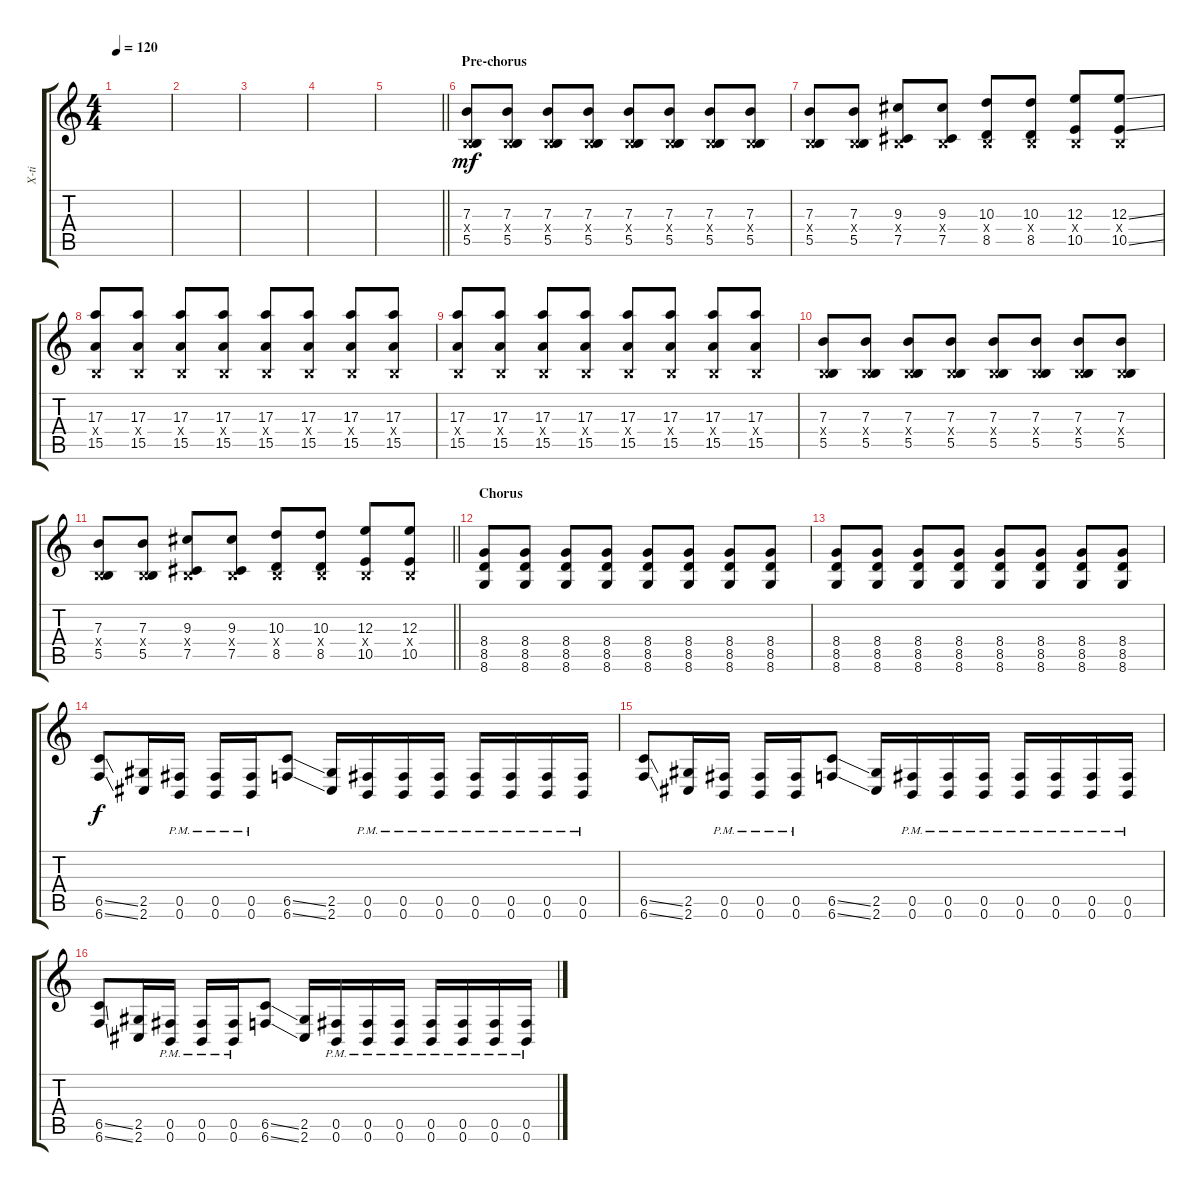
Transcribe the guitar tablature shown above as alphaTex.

\track ("X-ti" "X-ti") {instrument distortionguitar}
\staff {score tabs}
\tuning (Db4 Ab3 E3 B2 Gb2 B1) {hide}
\ts (4 4)
\tempo 120
\clef g2
\ks c
|
|
|
|
\barLineRight lightlight
|
\section ("" "Pre-chorus")
(7.3 0.4{x} 5.5).8{dy mf} (7.3 0.4{x} 5.5).8 (7.3 0.4{x} 5.5).8 (7.3 0.4{x} 5.5).8 (7.3 0.4{x} 5.5).8 (7.3 0.4{x} 5.5).8 (7.3 0.4{x} 5.5).8 (7.3 0.4{x} 5.5).8 |
(7.3 0.4{x} 5.5).8 (7.3 0.4{x} 5.5).8 (9.3 0.4{x} 7.5).8 (9.3 0.4{x} 7.5).8 (10.3 0.4{x} 8.5).8 (10.3 0.4{x} 8.5).8 (12.3 0.4{x} 10.5).8 (12.3{ss} 0.4{x} 10.5{ss}).8 |
(17.3 0.4{x} 15.5).8 (17.3 0.4{x} 15.5).8 (17.3 0.4{x} 15.5).8 (17.3 0.4{x} 15.5).8 (17.3 0.4{x} 15.5).8 (17.3 0.4{x} 15.5).8 (17.3 0.4{x} 15.5).8 (17.3 0.4{x} 15.5).8 |
(17.3 0.4{x} 15.5).8 (17.3 0.4{x} 15.5).8 (17.3 0.4{x} 15.5).8 (17.3 0.4{x} 15.5).8 (17.3 0.4{x} 15.5).8 (17.3 0.4{x} 15.5).8 (17.3 0.4{x} 15.5).8 (17.3 0.4{x} 15.5).8 |
(7.3 0.4{x} 5.5).8 (7.3 0.4{x} 5.5).8 (7.3 0.4{x} 5.5).8 (7.3 0.4{x} 5.5).8 (7.3 0.4{x} 5.5).8 (7.3 0.4{x} 5.5).8 (7.3 0.4{x} 5.5).8 (7.3 0.4{x} 5.5).8 |
\barLineRight lightlight
(7.3 0.4{x} 5.5).8 (7.3 0.4{x} 5.5).8 (9.3 0.4{x} 7.5).8 (9.3 0.4{x} 7.5).8 (10.3 0.4{x} 8.5).8 (10.3 0.4{x} 8.5).8 (12.3 0.4{x} 10.5).8 (12.3 0.4{x} 10.5).8 |
\section ("" "Chorus")
(8.4 8.5 8.6).8 (8.4 8.5 8.6).8 (8.4 8.5 8.6).8 (8.4 8.5 8.6).8 (8.4 8.5 8.6).8 (8.4 8.5 8.6).8 (8.4 8.5 8.6).8 (8.4 8.5 8.6).8 |
(8.4 8.5 8.6).8 (8.4 8.5 8.6).8 (8.4 8.5 8.6).8 (8.4 8.5 8.6).8 (8.4 8.5 8.6).8 (8.4 8.5 8.6).8 (8.4 8.5 8.6).8 (8.4 8.5 8.6).8 |
(6.5{ss} 6.6{ss}).8{dy f} (2.5 2.6).16 (0.5{pm} 0.6{pm}).16 (0.5{pm} 0.6{pm}).16 (0.5{pm} 0.6{pm}).16 (6.5{ss} 6.6{ss}).8 (2.5 2.6).16 (0.5{pm} 0.6{pm}).16 (0.5{pm} 0.6{pm}).16 (0.5{pm} 0.6{pm}).16 (0.5{pm} 0.6{pm}).16 (0.5{pm} 0.6{pm}).16 (0.5{pm} 0.6{pm}).16 (0.5{pm} 0.6{pm}).16 |
(6.5{ss} 6.6{ss}).8 (2.5 2.6).16 (0.5{pm} 0.6{pm}).16 (0.5{pm} 0.6{pm}).16 (0.5{pm} 0.6{pm}).16 (6.5{ss} 6.6{ss}).8 (2.5 2.6).16 (0.5{pm} 0.6{pm}).16 (0.5{pm} 0.6{pm}).16 (0.5{pm} 0.6{pm}).16 (0.5{pm} 0.6{pm}).16 (0.5{pm} 0.6{pm}).16 (0.5{pm} 0.6{pm}).16 (0.5{pm} 0.6{pm}).16 |
(6.5{ss} 6.6{ss}).8 (2.5 2.6).16 (0.5{pm} 0.6{pm}).16 (0.5{pm} 0.6{pm}).16 (0.5{pm} 0.6{pm}).16 (6.5{ss} 6.6{ss}).8 (2.5 2.6).16 (0.5{pm} 0.6{pm}).16 (0.5{pm} 0.6{pm}).16 (0.5{pm} 0.6{pm}).16 (0.5{pm} 0.6{pm}).16 (0.5{pm} 0.6{pm}).16 (0.5{pm} 0.6{pm}).16 (0.5{pm} 0.6{pm}).16
